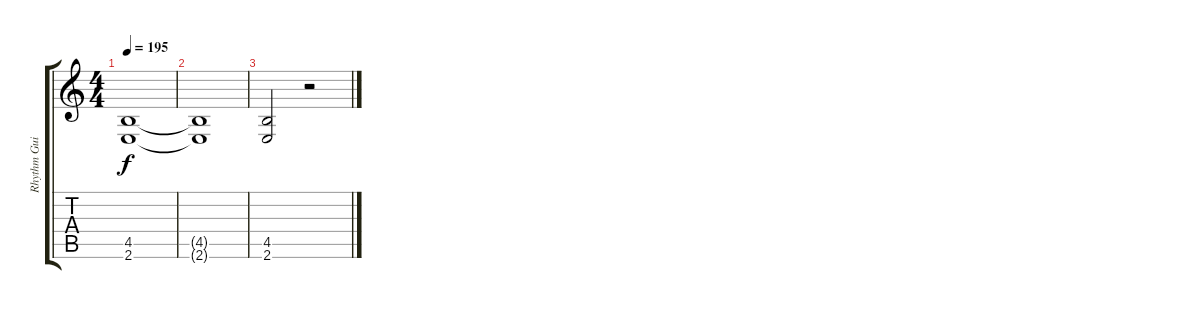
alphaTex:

\track ("Rhythm Guitar" "Rhythm Gui") {instrument distortionguitar}
\staff {score tabs}
\tuning (D4 A3 F3 C3 G2 D2) {hide}
\ts (4 4)
\tempo 195
\clef g2
\ks c
(4.5{t} 2.6{t}).1{dy f} |
(4.5{t} 2.6{t}).1 |
(4.5 2.6).2 r.2
